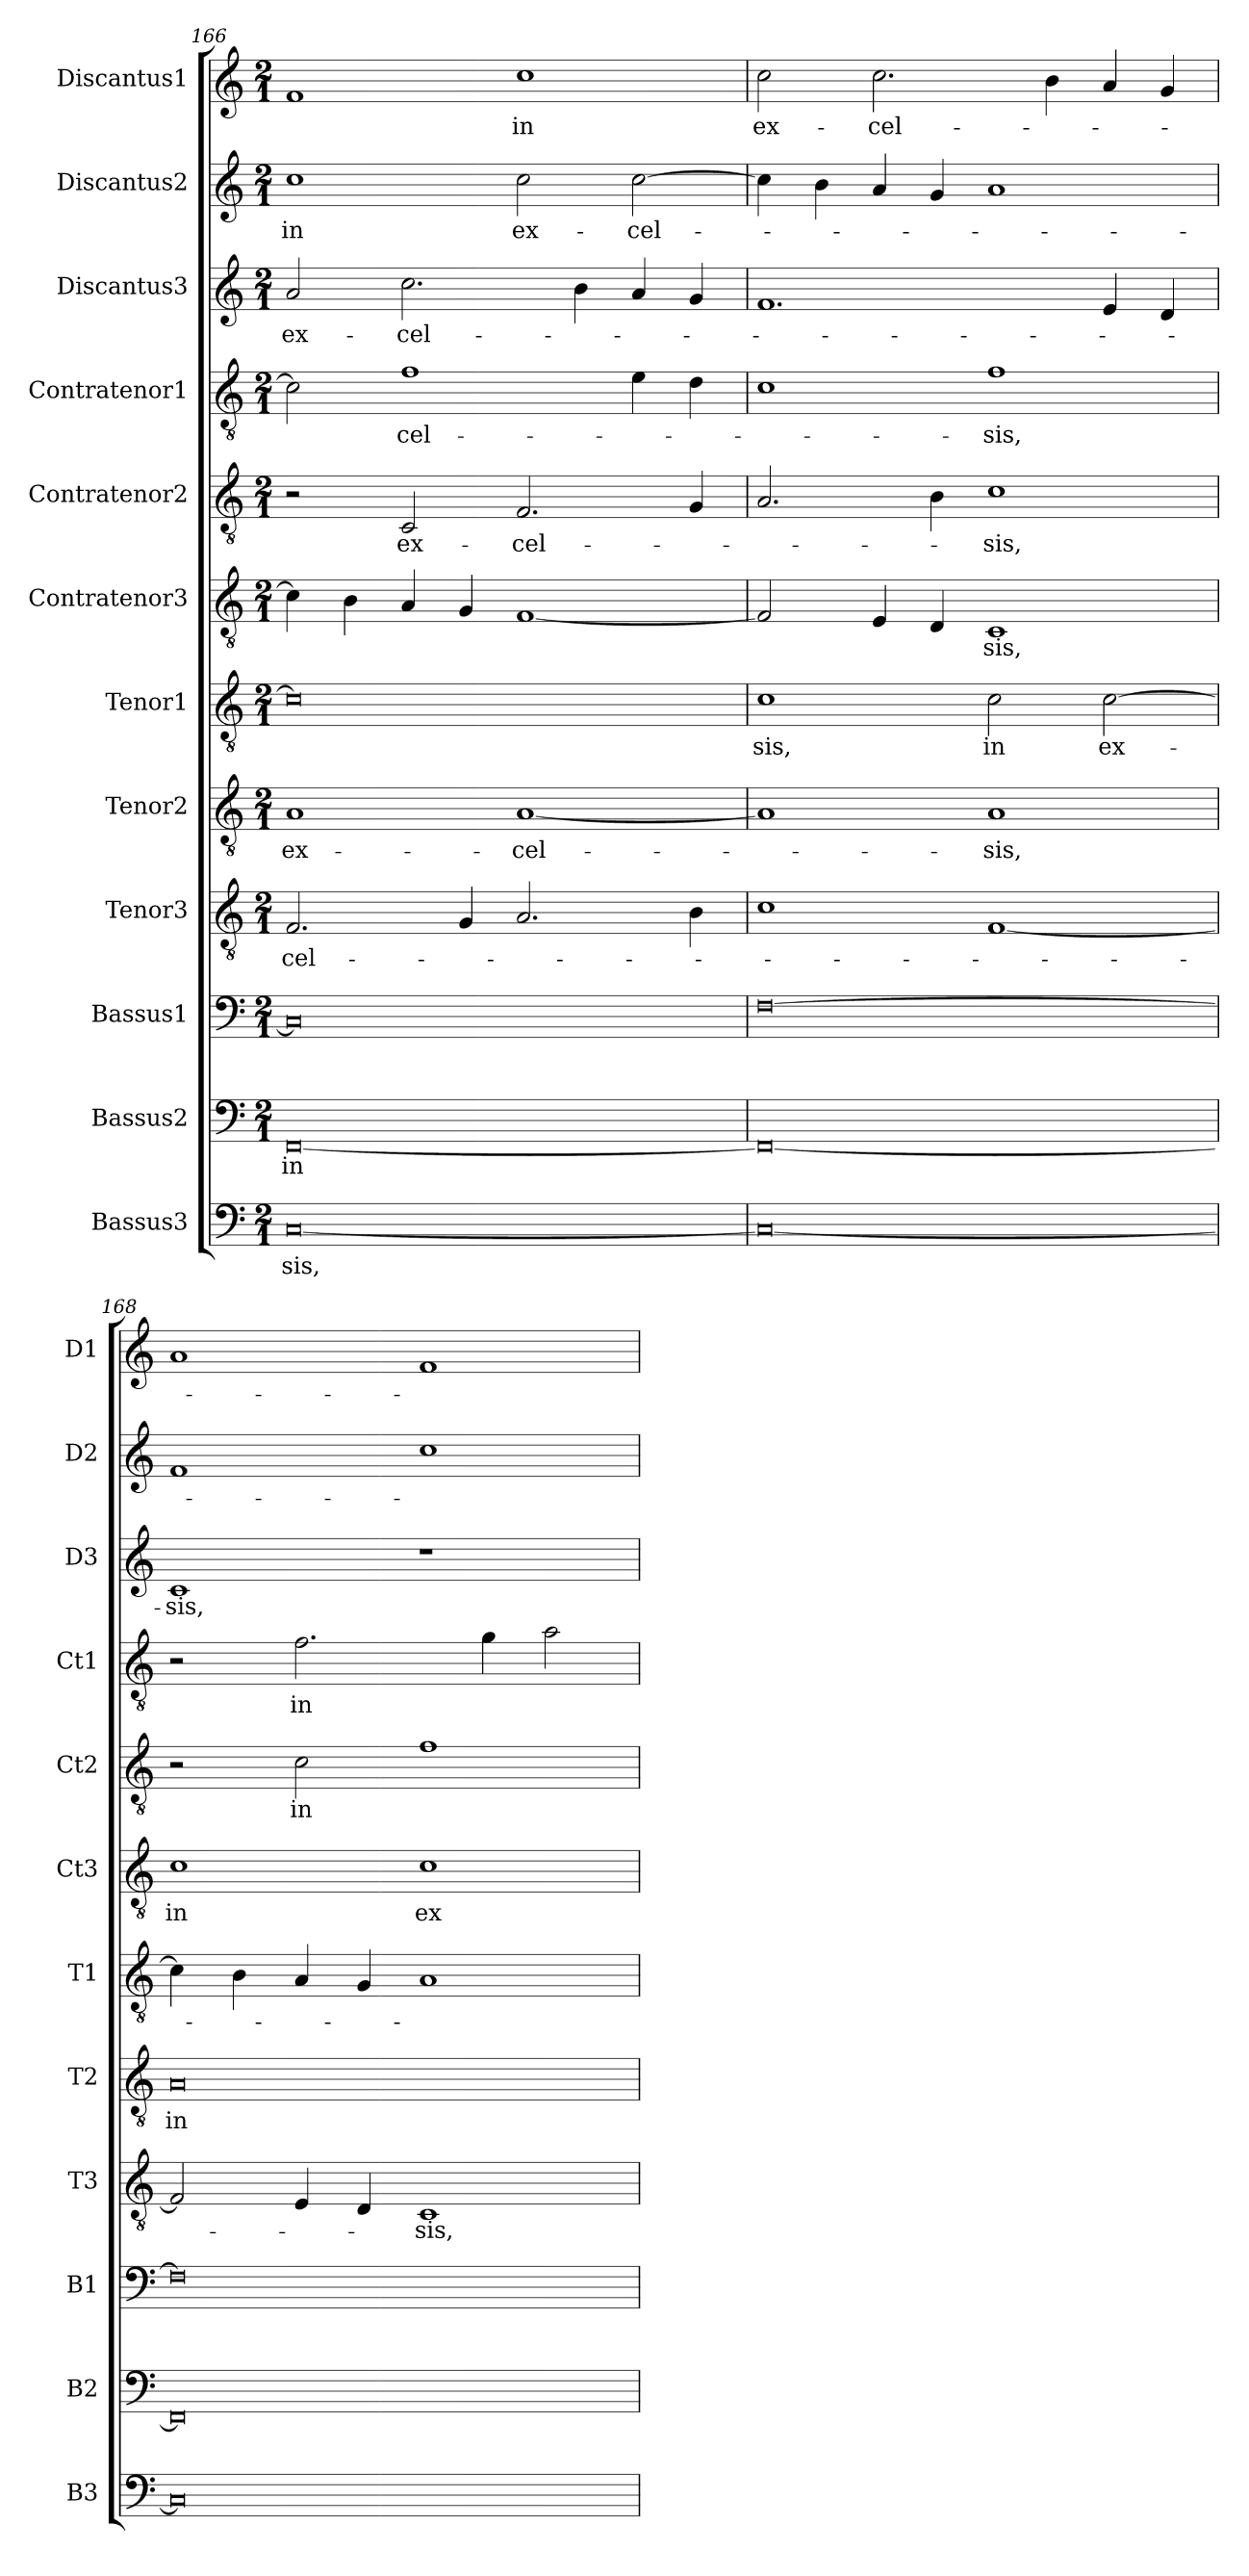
**kern	**text	**kern	**text	**kern	**kern	**text	**kern	**text	**kern	**text	**kern	**text	**kern	**text	**kern	**text	**kern	**text	**kern	**text	**kern	**text
*part12	*part12	*part11	*part11	*part10	*part9	*part9	*part8	*part8	*part7	*part7	*part6	*part6	*part5	*part5	*part4	*part4	*part3	*part3	*part2	*part2	*part1	*part1
*staff12	*staff12	*staff11	*staff11	*staff10	*staff9	*staff9	*staff8	*staff8	*staff7	*staff7	*staff6	*staff6	*staff5	*staff5	*staff4	*staff4	*staff3	*staff3	*staff2	*staff2	*staff1	*staff1
*I"Bassus3	*	*I"Bassus2	*	*I"Bassus1	*I"Tenor3	*	*I"Tenor2	*	*I"Tenor1	*	*I"Contratenor3	*	*I"Contratenor2	*	*I"Contratenor1	*	*I"Discantus3	*	*I"Discantus2	*	*I"Discantus1	*
*I'B3	*	*I'B2	*	*I'B1	*I'T3	*	*I'T2	*	*I'T1	*	*I'Ct3	*	*I'Ct2	*	*I'Ct1	*	*I'D3	*	*I'D2	*	*I'D1	*
*clefF4	*	*clefF4	*	*clefF4	*clefGv2	*	*clefGv2	*	*clefGv2	*	*clefGv2	*	*clefGv2	*	*clefGv2	*	*clefG2	*	*clefG2	*	*clefG2	*
*k[]	*	*k[]	*	*k[]	*k[]	*	*k[]	*	*k[]	*	*k[]	*	*k[]	*	*k[]	*	*k[]	*	*k[]	*	*k[]	*
*M2/1	*	*M2/1	*	*M2/1	*M2/1	*	*M2/1	*	*M2/1	*	*M2/1	*	*M2/1	*	*M2/1	*	*M2/1	*	*M2/1	*	*M2/1	*
=166	=166	=166	=166	=166	=166	=166	=166	=166	=166	=166	=166	=166	=166	=166	=166	=166	=166	=166	=166	=166	=166	=166
[0C/	-sis,	[0FF/	in	0C/]	2.F/	-cel-	1A/	ex-	0c\]	.	4c\]	.	2r	.	2c\]	.	2a/	ex-	1cc\	in	1f/	.
.	.	.	.	.	.	.	.	.	.	.	4B\	.	.	.	.	.	.	.	.	.	.	.
.	.	.	.	.	.	.	.	.	.	.	4A/	.	2C/	ex-	1f\	-cel-	2.cc\	-cel-	.	.	.	.
.	.	.	.	.	4G/	.	.	.	.	.	4G/	.	.	.	.	.	.	.	.	.	.	.
.	.	.	.	.	2.A/	.	[1A/	-cel-	.	.	[1F/	.	2.F/	-cel-	.	.	.	.	2cc\	ex-	1cc\	in
.	.	.	.	.	.	.	.	.	.	.	.	.	.	.	.	.	4b\	.	.	.	.	.
.	.	.	.	.	.	.	.	.	.	.	.	.	.	.	4e\	.	4a/	.	[2cc\	-cel-	.	.
.	.	.	.	.	4B\	.	.	.	.	.	.	.	4G/	.	4d\	.	4g/	.	.	.	.	.
=167	=167	=167	=167	=167	=167	=167	=167	=167	=167	=167	=167	=167	=167	=167	=167	=167	=167	=167	=167	=167	=167	=167
0C/_	.	0FF/_	.	[0F\	1c\	.	1A/]	.	1c\	-sis,	2F/]	.	2.A/	.	1c\	.	1.f/	.	4cc\]	.	2cc\	ex-
.	.	.	.	.	.	.	.	.	.	.	.	.	.	.	.	.	.	.	4b\	.	.	.
.	.	.	.	.	.	.	.	.	.	.	4E/	.	.	.	.	.	.	.	4a/	.	2.cc\	-cel-
.	.	.	.	.	.	.	.	.	.	.	4D/	.	4B\	.	.	.	.	.	4g/	.	.	.
.	.	.	.	.	[1F/	.	1A/	-sis,	2c\	in	1C/	-sis,	1c\	-sis,	1f\	-sis,	.	.	1a/	.	.	.
.	.	.	.	.	.	.	.	.	.	.	.	.	.	.	.	.	.	.	.	.	4b\	.
.	.	.	.	.	.	.	.	.	[2c\	ex-	.	.	.	.	.	.	4e/	.	.	.	4a/	.
.	.	.	.	.	.	.	.	.	.	.	.	.	.	.	.	.	4d/	.	.	.	4g/	.
=168	=168	=168	=168	=168	=168	=168	=168	=168	=168	=168	=168	=168	=168	=168	=168	=168	=168	=168	=168	=168	=168	=168
0C/]	.	0FF/]	.	0F\]	2F/]	.	0A/	in	4c\]	.	1c\	in	2r	.	2r	.	1c/	-sis,	1f/	.	1a/	.
.	.	.	.	.	.	.	.	.	4B\	.	.	.	.	.	.	.	.	.	.	.	.	.
.	.	.	.	.	4E/	.	.	.	4A/	.	.	.	2c\	in	2.f\	in	.	.	.	.	.	.
.	.	.	.	.	4D/	.	.	.	4G/	.	.	.	.	.	.	.	.	.	.	.	.	.
.	.	.	.	.	1C/	-sis,	.	.	1A/	.	1c\	ex-	1f\	.	.	.	1r	.	1cc\	.	1f/	.
.	.	.	.	.	.	.	.	.	.	.	.	.	.	.	4g\	.	.	.	.	.	.	.
.	.	.	.	.	.	.	.	.	.	.	.	.	.	.	2a\	.	.	.	.	.	.	.
=	=	=	=	=	=	=	=	=	=	=	=	=	=	=	=	=	=	=	=	=	=	=
*-	*-	*-	*-	*-	*-	*-	*-	*-	*-	*-	*-	*-	*-	*-	*-	*-	*-	*-	*-	*-	*-	*-
